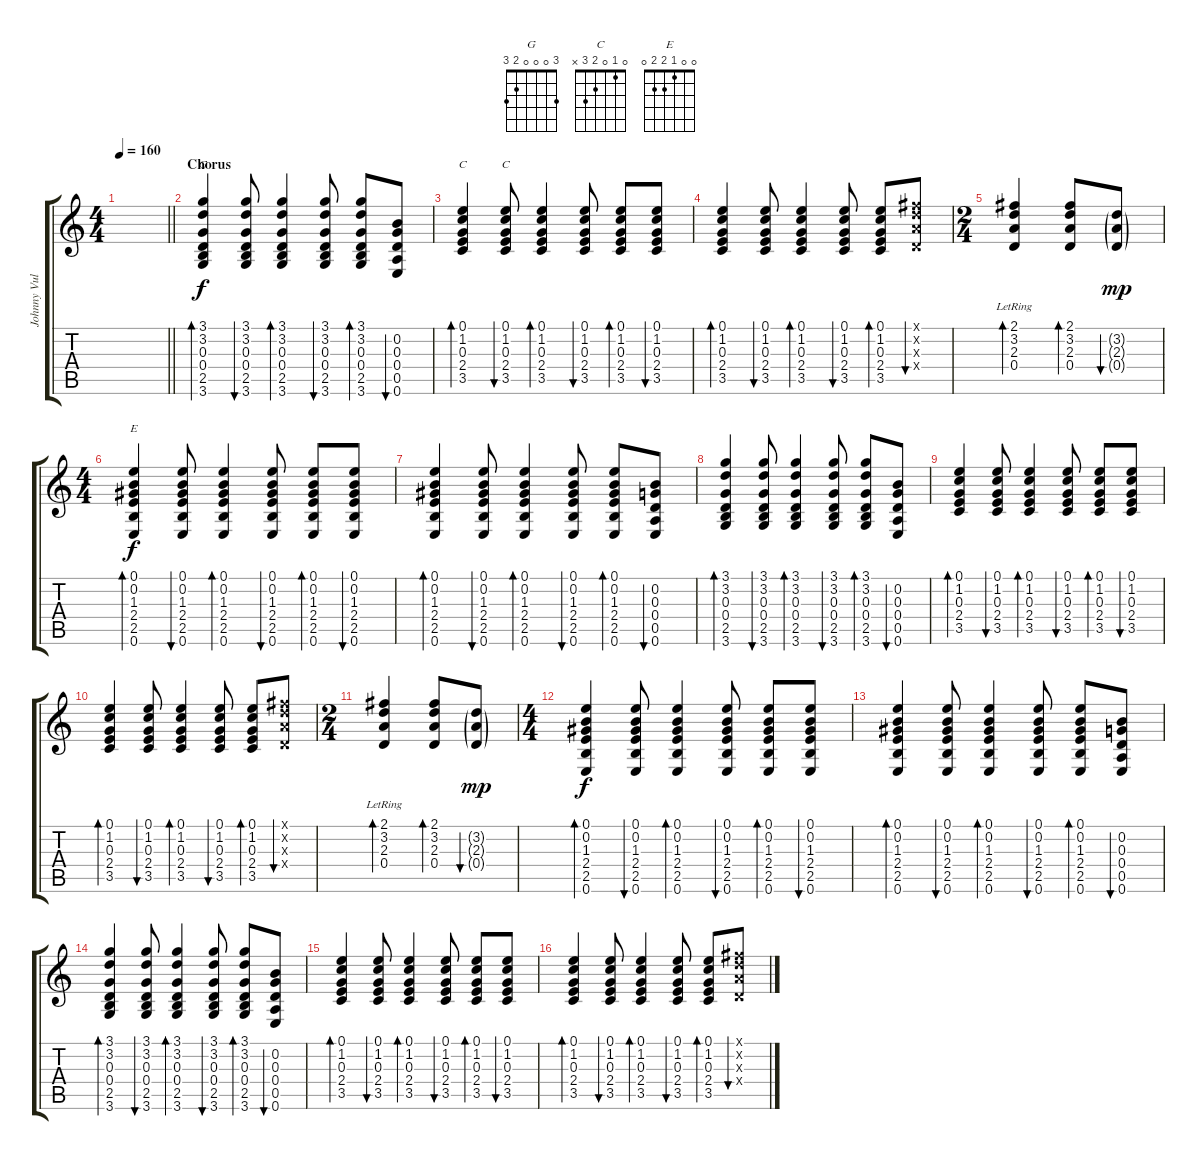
\track ("Johnny Vulture (Steel Guitar)" "Johnny Vul") {instrument acousticguitarsteel}
\staff {score tabs}
\tuning (E4 B3 G3 D3 A2 E2) {hide}
\chord ("G" 3 0 0 0 2 3)
\chord ("C" x 1 0 2 3 x)
\chord ("C" 0 1 0 2 3 x)
\chord ("E" 0 0 1 2 2 0)
\ts (4 4)
\tempo 160
\clef g2
\barLineRight lightlight
\ks c
|
\section ("" "Chorus")
(3.1 3.2 0.3 0.4 2.5 3.6).4{bd 60 ch "G"} (3.1 3.2 0.3 0.4 2.5 3.6).8{bu 60} (3.1 3.2 0.3 0.4 2.5 3.6).4{bd 60} (3.1 3.2 0.3 0.4 2.5 3.6).8{bu 60} (3.1 3.2 0.3 0.4 2.5 3.6).8{bd 60} (0.2 0.3 0.4 0.5 0.6).8{bu 60} |
(0.1 1.2 0.3 2.4 3.5).4{bd 60 ch "C"} (0.1 1.2 0.3 2.4 3.5).8{bu 60 ch "C"} (0.1 1.2 0.3 2.4 3.5).4{bd 60} (0.1 1.2 0.3 2.4 3.5).8{bu 60} (0.1 1.2 0.3 2.4 3.5).8{bd 60} (0.1 1.2 0.3 2.4 3.5).8{bu 60} |
(0.1 1.2 0.3 2.4 3.5).4{bd 60} (0.1 1.2 0.3 2.4 3.5).8{bu 60} (0.1 1.2 0.3 2.4 3.5).4{bd 60} (0.1 1.2 0.3 2.4 3.5).8{bu 60} (0.1 1.2 0.3 2.4 3.5).8{bd 30} (2.1{x} 3.2{x} 2.3{x} 0.4{x}).8{bu 60} |
\ts (2 4)
(2.1{lr} 3.2{lr} 2.3{lr} 0.4{lr}).4{bd 60} (2.1 3.2 2.3 0.4).8{bd 60} (3.2{g} 2.3{g} 0.4{g}).8{bu 60 dy mp} |
\ts (4 4)
(0.1 0.2 1.3 2.4 2.5 0.6).4{bd 60 ch "E" dy f} (0.1 0.2 1.3 2.4 2.5 0.6).8{bu 30} (0.1 0.2 1.3 2.4 2.5 0.6).4{bd 30} (0.1 0.2 1.3 2.4 2.5 0.6).8{bu 30} (0.1 0.2 1.3 2.4 2.5 0.6).8{bd 60} (0.1 0.2 1.3 2.4 2.5 0.6).8{bu 60} |
(0.1 0.2 1.3 2.4 2.5 0.6).4{bd 60} (0.1 0.2 1.3 2.4 2.5 0.6).8{bu 60} (0.1 0.2 1.3 2.4 2.5 0.6).4{bd 60} (0.1 0.2 1.3 2.4 2.5 0.6).8{bu 60} (0.1 0.2 1.3 2.4 2.5 0.6).8{bd 60} (0.2 0.3 0.4 0.5 0.6).8{bu 60} |
(3.1 3.2 0.3 0.4 2.5 3.6).4{bd 60} (3.1 3.2 0.3 0.4 2.5 3.6).8{bu 60} (3.1 3.2 0.3 0.4 2.5 3.6).4{bd 60} (3.1 3.2 0.3 0.4 2.5 3.6).8{bu 60} (3.1 3.2 0.3 0.4 2.5 3.6).8{bd 60} (0.2 0.3 0.4 0.5 0.6).8{bu 60} |
(0.1 1.2 0.3 2.4 3.5).4{bd 60} (0.1 1.2 0.3 2.4 3.5).8{bu 60} (0.1 1.2 0.3 2.4 3.5).4{bd 60} (0.1 1.2 0.3 2.4 3.5).8{bu 60} (0.1 1.2 0.3 2.4 3.5).8{bd 60} (0.1 1.2 0.3 2.4 3.5).8{bu 60} |
(0.1 1.2 0.3 2.4 3.5).4{bd 60} (0.1 1.2 0.3 2.4 3.5).8{bu 60} (0.1 1.2 0.3 2.4 3.5).4{bd 60} (0.1 1.2 0.3 2.4 3.5).8{bu 60} (0.1 1.2 0.3 2.4 3.5).8{bd 30} (2.1{x} 3.2{x} 2.3{x} 0.4{x}).8{bu 60} |
\ts (2 4)
(2.1{lr} 3.2{lr} 2.3{lr} 0.4{lr}).4{bd 60} (2.1 3.2 2.3 0.4).8{bd 60} (3.2{g} 2.3{g} 0.4{g}).8{bu 60 dy mp} |
\ts (4 4)
(0.1 0.2 1.3 2.4 2.5 0.6).4{bd 60 dy f} (0.1 0.2 1.3 2.4 2.5 0.6).8{bu 30} (0.1 0.2 1.3 2.4 2.5 0.6).4{bd 30} (0.1 0.2 1.3 2.4 2.5 0.6).8{bu 30} (0.1 0.2 1.3 2.4 2.5 0.6).8{bd 60} (0.1 0.2 1.3 2.4 2.5 0.6).8{bu 60} |
(0.1 0.2 1.3 2.4 2.5 0.6).4{bd 60} (0.1 0.2 1.3 2.4 2.5 0.6).8{bu 60} (0.1 0.2 1.3 2.4 2.5 0.6).4{bd 60} (0.1 0.2 1.3 2.4 2.5 0.6).8{bu 60} (0.1 0.2 1.3 2.4 2.5 0.6).8{bd 60} (0.2 0.3 0.4 0.5 0.6).8{bu 60} |
(3.1 3.2 0.3 0.4 2.5 3.6).4{bd 60} (3.1 3.2 0.3 0.4 2.5 3.6).8{bu 60} (3.1 3.2 0.3 0.4 2.5 3.6).4{bd 60} (3.1 3.2 0.3 0.4 2.5 3.6).8{bu 60} (3.1 3.2 0.3 0.4 2.5 3.6).8{bd 60} (0.2 0.3 0.4 0.5 0.6).8{bu 60} |
(0.1 1.2 0.3 2.4 3.5).4{bd 60} (0.1 1.2 0.3 2.4 3.5).8{bu 60} (0.1 1.2 0.3 2.4 3.5).4{bd 60} (0.1 1.2 0.3 2.4 3.5).8{bu 60} (0.1 1.2 0.3 2.4 3.5).8{bd 60} (0.1 1.2 0.3 2.4 3.5).8{bu 60} |
(0.1 1.2 0.3 2.4 3.5).4{bd 60} (0.1 1.2 0.3 2.4 3.5).8{bu 60} (0.1 1.2 0.3 2.4 3.5).4{bd 60} (0.1 1.2 0.3 2.4 3.5).8{bu 60} (0.1 1.2 0.3 2.4 3.5).8{bd 30} (2.1{x} 3.2{x} 2.3{x} 0.4{x}).8{bu 60}
